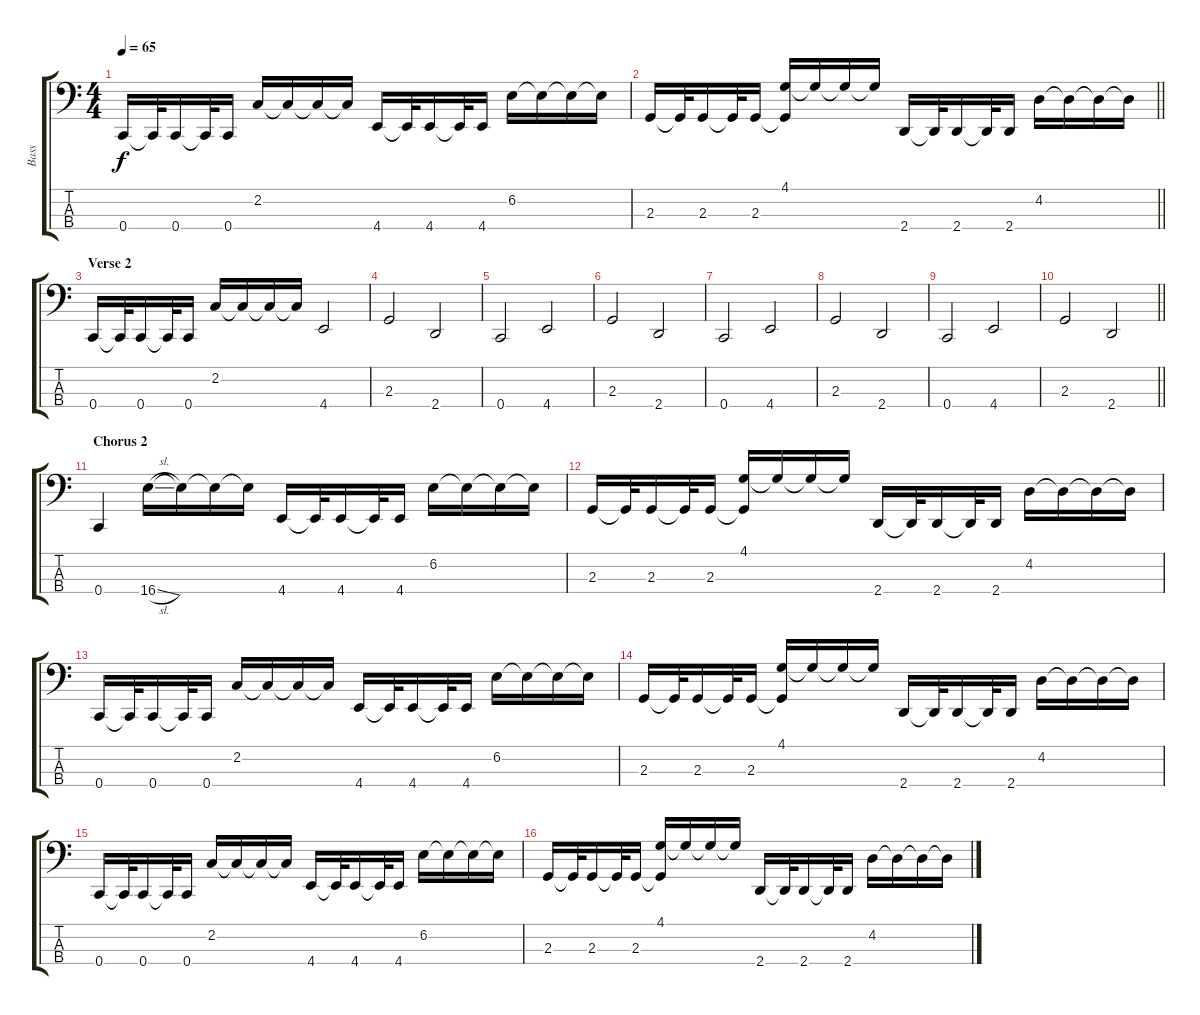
\track ("Bass" "Bass") {instrument electricbassfinger}
\staff {score tabs}
\tuning (Eb2 Bb1 F1 C1) {hide}
\ts (4 4)
\tempo 65
\clef f4
\ks c
0.4.16{dy f} 0.4{t}.32 0.4.16 0.4{t}.32 0.4.16 2.2.16 2.2{t}.16 2.2{t}.16 2.2{t}.16 4.4.16 4.4{t}.32 4.4.16 4.4{t}.32 4.4.16 6.2.16 6.2{t}.16 6.2{t}.16 6.2{t}.16 |
\barLineRight lightlight
2.3.16 2.3{t}.32 2.3.16 2.3{t}.32 2.3.16 (4.1 2.3{t}).16 4.1{t}.16 4.1{t}.16 4.1{t}.16 2.4.16 2.4{t}.32 2.4.16 2.4{t}.32 2.4.16 4.2.16 4.2{t}.16 4.2{t}.16 4.2{t}.16 |
\section ("" "Verse 2")
0.4.16 0.4{t}.32 0.4.16 0.4{t}.32 0.4.16 2.2.16 2.2{t}.16 2.2{t}.16 2.2{t}.16 4.4.2 |
2.3.2 2.4.2 |
0.4.2 4.4.2 |
2.3.2 2.4.2 |
0.4.2 4.4.2 |
2.3.2 2.4.2 |
0.4.2 4.4.2 |
\barLineRight lightlight
2.3.2 2.4.2 |
\section ("" "Chorus 2")
0.4.4 16.4{sl}.16 16.4{t}.16 16.4{t}.16 16.4{t}.16 4.4.16 4.4{t}.32 4.4.16 4.4{t}.32 4.4.16 6.2.16 6.2{t}.16 6.2{t}.16 6.2{t}.16 |
2.3.16 2.3{t}.32 2.3.16 2.3{t}.32 2.3.16 (4.1 2.3{t}).16 4.1{t}.16 4.1{t}.16 4.1{t}.16 2.4.16 2.4{t}.32 2.4.16 2.4{t}.32 2.4.16 4.2.16 4.2{t}.16 4.2{t}.16 4.2{t}.16 |
0.4.16 0.4{t}.32 0.4.16 0.4{t}.32 0.4.16 2.2.16 2.2{t}.16 2.2{t}.16 2.2{t}.16 4.4.16 4.4{t}.32 4.4.16 4.4{t}.32 4.4.16 6.2.16 6.2{t}.16 6.2{t}.16 6.2{t}.16 |
2.3.16 2.3{t}.32 2.3.16 2.3{t}.32 2.3.16 (4.1 2.3{t}).16 4.1{t}.16 4.1{t}.16 4.1{t}.16 2.4.16 2.4{t}.32 2.4.16 2.4{t}.32 2.4.16 4.2.16 4.2{t}.16 4.2{t}.16 4.2{t}.16 |
0.4.16 0.4{t}.32 0.4.16 0.4{t}.32 0.4.16 2.2.16 2.2{t}.16 2.2{t}.16 2.2{t}.16 4.4.16 4.4{t}.32 4.4.16 4.4{t}.32 4.4.16 6.2.16 6.2{t}.16 6.2{t}.16 6.2{t}.16 |
2.3.16 2.3{t}.32 2.3.16 2.3{t}.32 2.3.16 (4.1 2.3{t}).16 4.1{t}.16 4.1{t}.16 4.1{t}.16 2.4.16 2.4{t}.32 2.4.16 2.4{t}.32 2.4.16 4.2.16 4.2{t}.16 4.2{t}.16 4.2{t}.16
